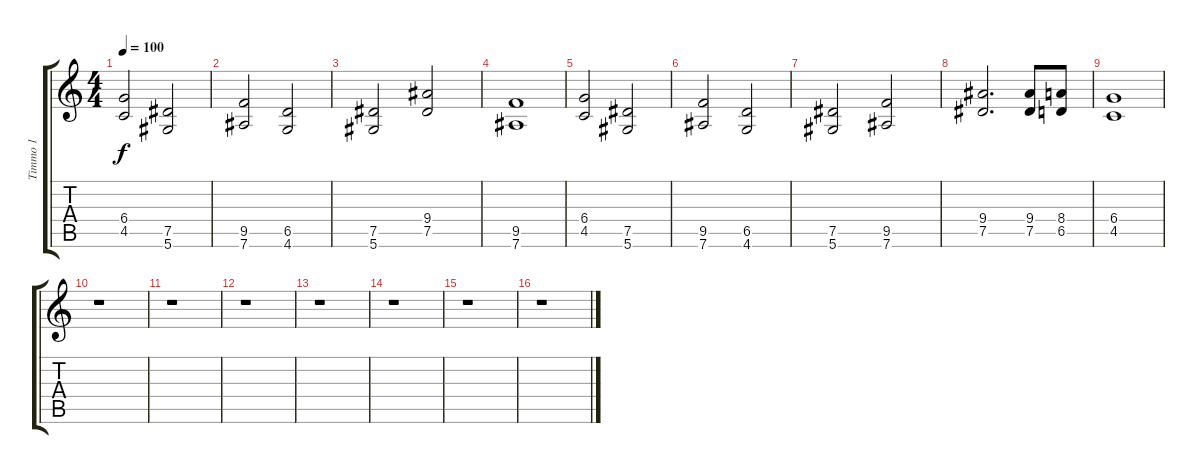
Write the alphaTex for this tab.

\track ("Timmo 1" "Timmo 1") {instrument distortionguitar}
\staff {score tabs}
\tuning (Eb4 Bb3 Gb3 Db3 Ab2 Eb2) {hide}
\ts (4 4)
\tempo 100
\clef g2
\ks c
(6.4 4.5).2{dy f instrument distortionguitar} (7.5 5.6).2 |
(9.5 7.6).2 (6.5 4.6).2 |
(7.5 5.6).2 (9.4 7.5).2 |
(9.5 7.6).1 |
(6.4 4.5).2 (7.5 5.6).2 |
(9.5 7.6).2 (6.5 4.6).2 |
(7.5 5.6).2 (9.5 7.6).2 |
(9.4 7.5).2{d} (9.4 7.5).8 (8.4 6.5).8 |
(6.4 4.5).1 |
r.1 |
r.1 |
r.1 |
r.1 |
r.1 |
r.1 |
r.1
